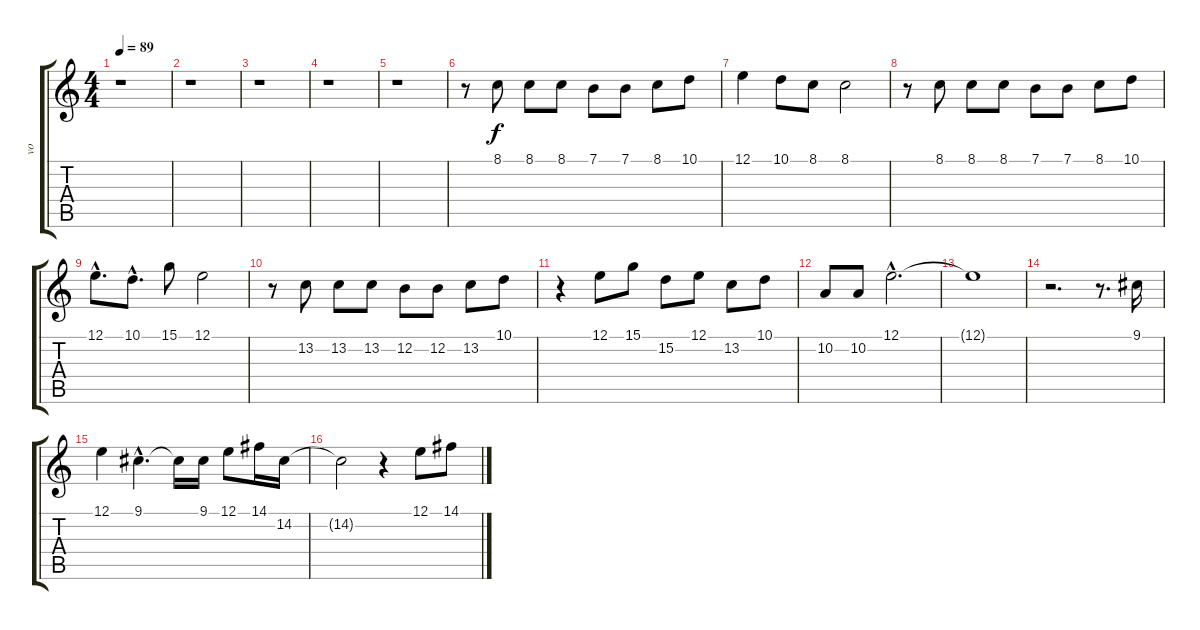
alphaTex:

\track ("vo" "vo") {instrument trumpet}
\staff {score tabs}
\tuning (E4 B3 G3 D3 A2 E2) {hide}
\ts (4 4)
\tempo 89
\clef g2
\ks c
r.1{dy f} |
r.1 |
r.1 |
r.1 |
r.1 |
r.8 8.1.8{volume 16} 8.1.8 8.1.8 7.1.8 7.1.8 8.1.8 10.1.8 |
12.1.4 10.1.8 8.1.8 8.1.2 |
r.8 8.1.8 8.1.8 8.1.8 7.1.8 7.1.8 8.1.8 10.1.8 |
12.1{hac}.8{d} 10.1{hac}.8{d} 15.1.8 12.1.2 |
r.8 13.2.8 13.2.8 13.2.8 12.2.8 12.2.8 13.2.8 10.1.8 |
r.4 12.1.8 15.1.8 15.2.8 12.1.8 13.2.8 10.1.8 |
10.2.8 10.2.8 12.1{hac}.2{d} |
12.1{t}.1 |
r.2{d} r.8{d} 9.1.16 |
12.1.4{volume 12} 9.1{hac}.4{d} 9.1{t}.16 9.1.16 12.1.8 14.1.16 14.2.16 |
14.2{t}.2 r.4 12.1.8 14.1.8
